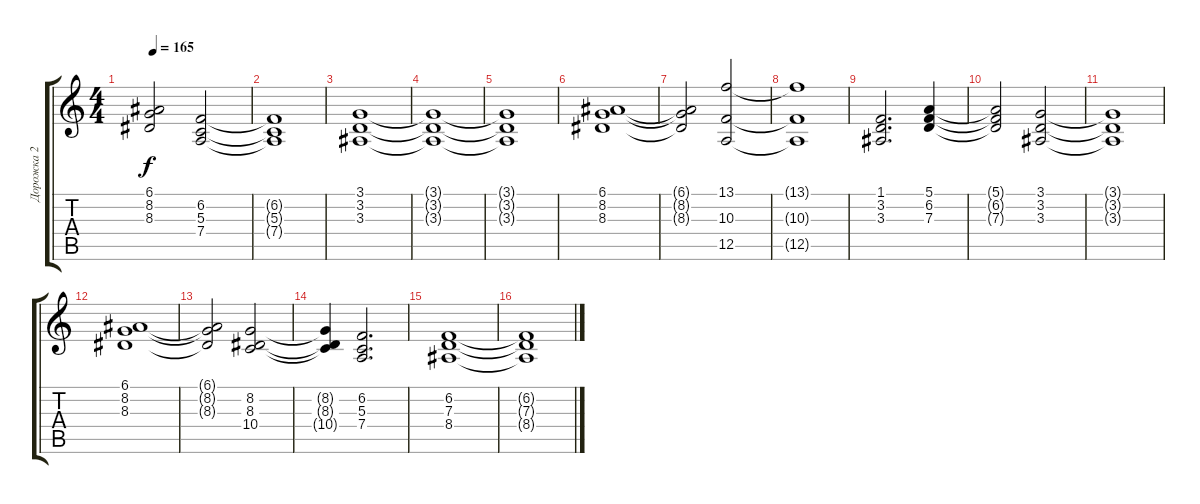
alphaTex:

\track ("Дорожка 2" "Дорожка 2") {instrument churchorgan}
\staff {score tabs}
\tuning (E4 B3 G3 D3 A2 E2) {hide}
\ts (4 4)
\tempo 165
\clef g2
\ks c
(6.1{t} 8.2{t} 8.3{t}).2{dy f} (6.2 5.3 7.4).2 |
(6.2{t} 5.3{t} 7.4{t}).1 |
(3.1 3.2 3.3).1 |
(3.1{t} 3.2{t} 3.3{t}).1 |
(3.1{t} 3.2{t} 3.3{t}).1 |
(6.1 8.2 8.3).1 |
(6.1{t} 8.2{t} 8.3{t}).2 (13.1 10.3 12.5).2 |
(13.1{t} 10.3{t} 12.5{t}).1 |
(1.1 3.2 3.3).2{d} (5.1 6.2 7.3).4 |
(5.1{t} 6.2{t} 7.3{t}).2 (3.1 3.2 3.3).2 |
(3.1{t} 3.2{t} 3.3{t}).1 |
(6.1 8.2 8.3).1 |
(6.1{t} 8.2{t} 8.3{t}).2 (8.2 8.3 10.4).2 |
(8.2{t} 8.3{t} 10.4{t}).4 (6.2 5.3 7.4).2{d} |
(6.2 7.3 8.4).1 |
(6.2{t} 7.3{t} 8.4{t}).1
